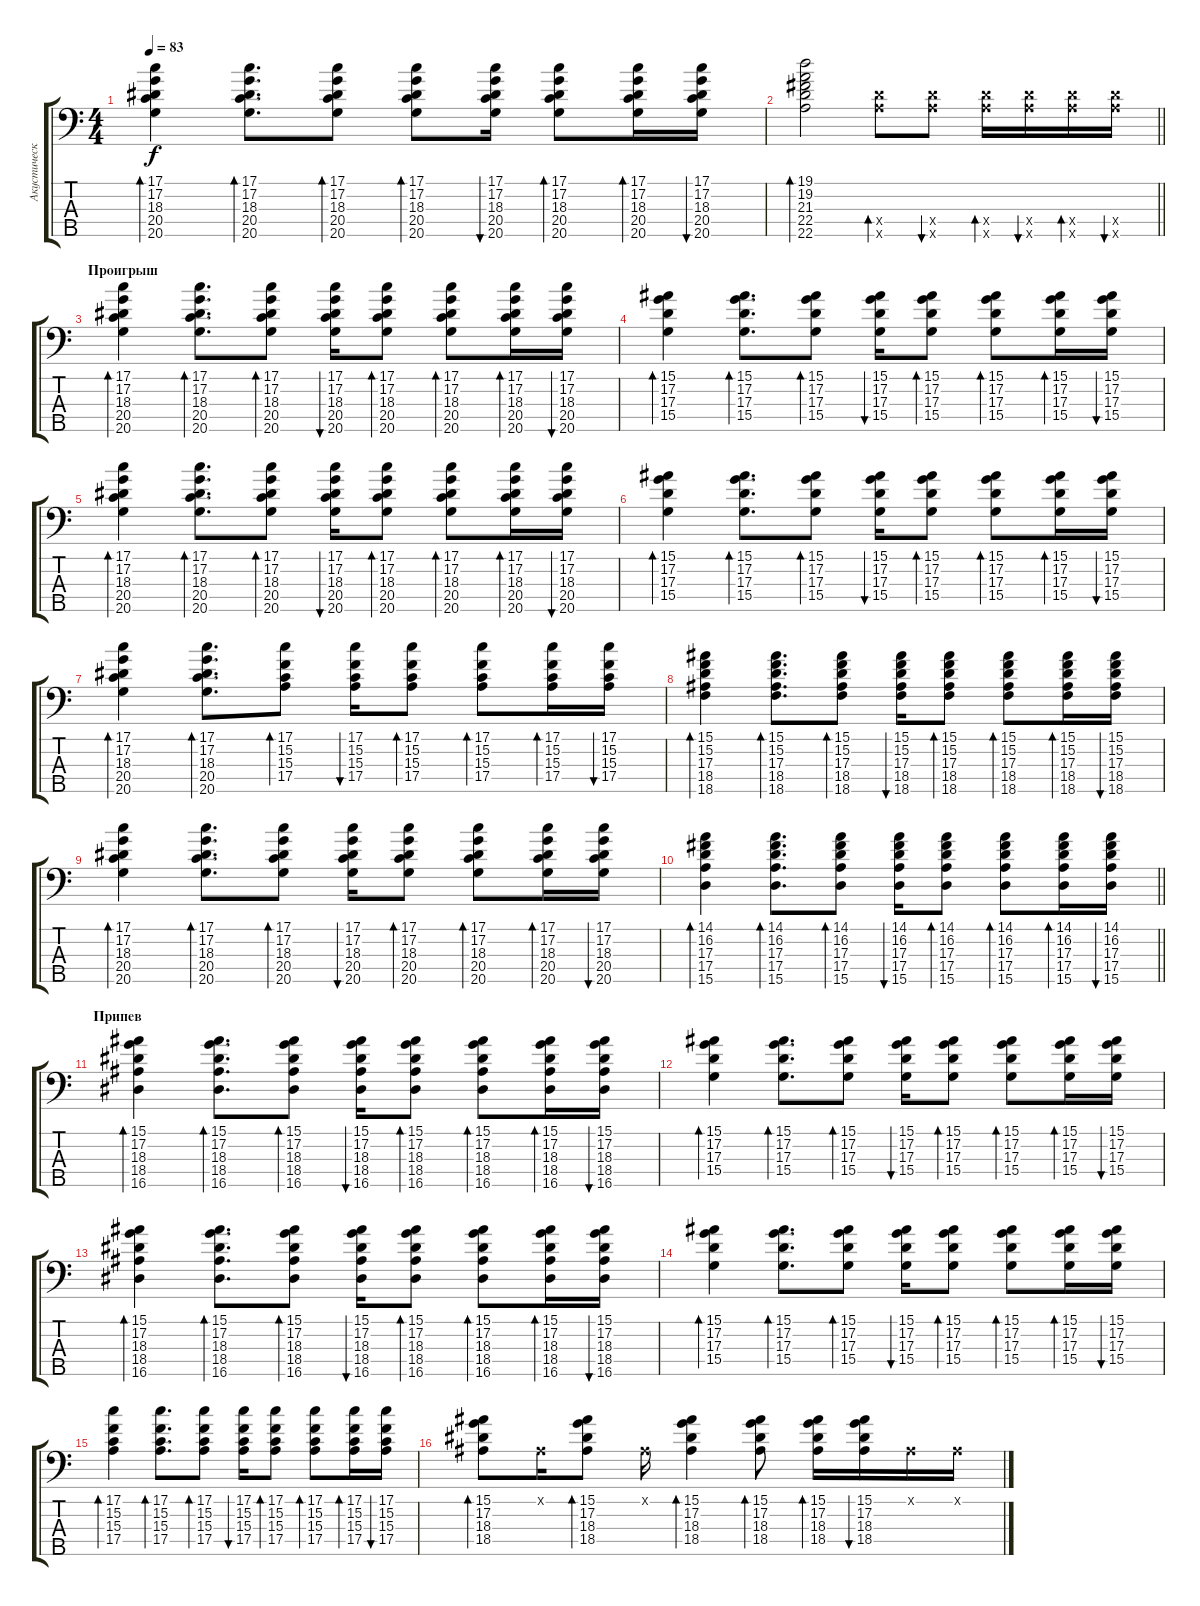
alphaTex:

\track ("Акустическая гитара" "Акустическ") {instrument acousticguitarsteel}
\staff {score tabs}
\tuning (G2 D2 A1 E1 B0) {hide}
\ts (4 4)
\tempo 83
\clef f4
\ks c
(17.1 17.2 18.3 20.4 20.5).4{bd 60 dy f} (17.1 17.2 18.3 20.4 20.5).8{d bd 60} (17.1 17.2 18.3 20.4 20.5).8{bd 60} (17.1 17.2 18.3 20.4 20.5).8{bd 60} (17.1 17.2 18.3 20.4 20.5).16{bu 60} (17.1 17.2 18.3 20.4 20.5).8{bd 60} (17.1 17.2 18.3 20.4 20.5).16{bd 60} (17.1 17.2 18.3 20.4 20.5).16{bu 60} |
\barLineRight lightlight
(19.1 19.2 21.3 22.4 22.5).2{bd 60} (22.4{x} 22.5{x}).8{bd 60} (22.4{x} 22.5{x}).8{bu 60} (22.4{x} 22.5{x}).16{bd 60} (22.4{x} 22.5{x}).16{bu 60} (22.4{x} 22.5{x}).16{bd 60} (22.4{x} 22.5{x}).16{bu 60} |
\section ("" "Проигрыш")
(17.1 17.2 18.3 20.4 20.5).4{bd 60} (17.1 17.2 18.3 20.4 20.5).8{d bd 60} (17.1 17.2 18.3 20.4 20.5).8{bd 60} (17.1 17.2 18.3 20.4 20.5).16{bu 60} (17.1 17.2 18.3 20.4 20.5).8{bd 60} (17.1 17.2 18.3 20.4 20.5).8{bd 60} (17.1 17.2 18.3 20.4 20.5).16{bd 60} (17.1 17.2 18.3 20.4 20.5).16{bu 60} |
(15.1 17.2 17.3 15.4).4{bd 60} (15.1 17.2 17.3 15.4).8{d bd 60} (15.1 17.2 17.3 15.4).8{bd 60} (15.1 17.2 17.3 15.4).16{bu 60} (15.1 17.2 17.3 15.4).8{bd 60} (15.1 17.2 17.3 15.4).8{bd 60} (15.1 17.2 17.3 15.4).16{bd 60} (15.1 17.2 17.3 15.4).16{bu 60} |
(17.1 17.2 18.3 20.4 20.5).4{bd 60} (17.1 17.2 18.3 20.4 20.5).8{d bd 60} (17.1 17.2 18.3 20.4 20.5).8{bd 60} (17.1 17.2 18.3 20.4 20.5).16{bu 60} (17.1 17.2 18.3 20.4 20.5).8{bd 60} (17.1 17.2 18.3 20.4 20.5).8{bd 60} (17.1 17.2 18.3 20.4 20.5).16{bd 60} (17.1 17.2 18.3 20.4 20.5).16{bu 60} |
(15.1 17.2 17.3 15.4).4{bd 60} (15.1 17.2 17.3 15.4).8{d bd 60} (15.1 17.2 17.3 15.4).8{bd 60} (15.1 17.2 17.3 15.4).16{bu 60} (15.1 17.2 17.3 15.4).8{bd 60} (15.1 17.2 17.3 15.4).8{bd 60} (15.1 17.2 17.3 15.4).16{bd 60} (15.1 17.2 17.3 15.4).16{bu 60} |
(17.1 17.2 18.3 20.4 20.5).4{bd 60} (17.1 17.2 18.3 20.4 20.5).8{d bd 60} (17.1 15.2 15.3 17.4).8{bd 60} (17.1 15.2 15.3 17.4).16{bu 60} (17.1 15.2 15.3 17.4).8{bd 60} (17.1 15.2 15.3 17.4).8{bd 60} (17.1 15.2 15.3 17.4).16{bd 60} (17.1 15.2 15.3 17.4).16{bu 60} |
(15.1 15.2 17.3 18.4 18.5).4{bd 60} (15.1 15.2 17.3 18.4 18.5).8{d bd 60} (15.1 15.2 17.3 18.4 18.5).8{bd 60} (15.1 15.2 17.3 18.4 18.5).16{bu 60} (15.1 15.2 17.3 18.4 18.5).8{bd 60} (15.1 15.2 17.3 18.4 18.5).8{bd 60} (15.1 15.2 17.3 18.4 18.5).16{bd 60} (15.1 15.2 17.3 18.4 18.5).16{bu 60} |
(17.1 17.2 18.3 20.4 20.5).4{bd 60} (17.1 17.2 18.3 20.4 20.5).8{d bd 60} (17.1 17.2 18.3 20.4 20.5).8{bd 60} (17.1 17.2 18.3 20.4 20.5).16{bu 60} (17.1 17.2 18.3 20.4 20.5).8{bd 60} (17.1 17.2 18.3 20.4 20.5).8{bd 60} (17.1 17.2 18.3 20.4 20.5).16{bd 60} (17.1 17.2 18.3 20.4 20.5).16{bu 60} |
\barLineRight lightlight
(14.1 16.2 17.3 17.4 15.5).4{bd 60} (14.1 16.2 17.3 17.4 15.5).8{d bd 60} (14.1 16.2 17.3 17.4 15.5).8{bd 60} (14.1 16.2 17.3 17.4 15.5).16{bu 60} (14.1 16.2 17.3 17.4 15.5).8{bd 60} (14.1 16.2 17.3 17.4 15.5).8{bd 60} (14.1 16.2 17.3 17.4 15.5).16{bd 60} (14.1 16.2 17.3 17.4 15.5).16{bu 60} |
\section ("" "Припев")
(15.1 17.2 18.3 18.4 16.5).4{bd 60} (15.1 17.2 18.3 18.4 16.5).8{d bd 60} (15.1 17.2 18.3 18.4 16.5).8{bd 60} (15.1 17.2 18.3 18.4 16.5).16{bu 60} (15.1 17.2 18.3 18.4 16.5).8{bd 60} (15.1 17.2 18.3 18.4 16.5).8{bd 60} (15.1 17.2 18.3 18.4 16.5).16{bd 60} (15.1 17.2 18.3 18.4 16.5).16{bu 60} |
(15.1 17.2 17.3 15.4).4{bd 60} (15.1 17.2 17.3 15.4).8{d bd 60} (15.1 17.2 17.3 15.4).8{bd 60} (15.1 17.2 17.3 15.4).16{bu 60} (15.1 17.2 17.3 15.4).8{bd 60} (15.1 17.2 17.3 15.4).8{bd 60} (15.1 17.2 17.3 15.4).16{bd 60} (15.1 17.2 17.3 15.4).16{bu 60} |
(15.1 17.2 18.3 18.4 16.5).4{bd 60} (15.1 17.2 18.3 18.4 16.5).8{d bd 60} (15.1 17.2 18.3 18.4 16.5).8{bd 60} (15.1 17.2 18.3 18.4 16.5).16{bu 60} (15.1 17.2 18.3 18.4 16.5).8{bd 60} (15.1 17.2 18.3 18.4 16.5).8{bd 60} (15.1 17.2 18.3 18.4 16.5).16{bd 60} (15.1 17.2 18.3 18.4 16.5).16{bu 60} |
(15.1 17.2 17.3 15.4).4{bd 60} (15.1 17.2 17.3 15.4).8{d bd 60} (15.1 17.2 17.3 15.4).8{bd 60} (15.1 17.2 17.3 15.4).16{bu 60} (15.1 17.2 17.3 15.4).8{bd 60} (15.1 17.2 17.3 15.4).8{bd 60} (15.1 17.2 17.3 15.4).16{bd 60} (15.1 17.2 17.3 15.4).16{bu 60} |
(17.1 15.2 15.3 17.4).4{bd 60} (17.1 15.2 15.3 17.4).8{d bd 60} (17.1 15.2 15.3 17.4).8{bd 60} (17.1 15.2 15.3 17.4).16{bu 60} (17.1 15.2 15.3 17.4).8{bd 60} (17.1 15.2 15.3 17.4).8{bd 60} (17.1 15.2 15.3 17.4).16{bd 60} (17.1 15.2 15.3 17.4).16{bu 60} |
(15.1 17.2 18.3 18.4).8{bd 60} 3.1{x}.16 (15.1 17.2 18.3 18.4).8{bd 60} 3.1{x}.16 (15.1 17.2 18.3 18.4).4{bd 60} (15.1 17.2 18.3 18.4).8{bd 60} (15.1 17.2 18.3 18.4).16{bd 60} (15.1 17.2 18.3 18.4).16{bu 60} 3.1{x}.16 3.1{x}.16
